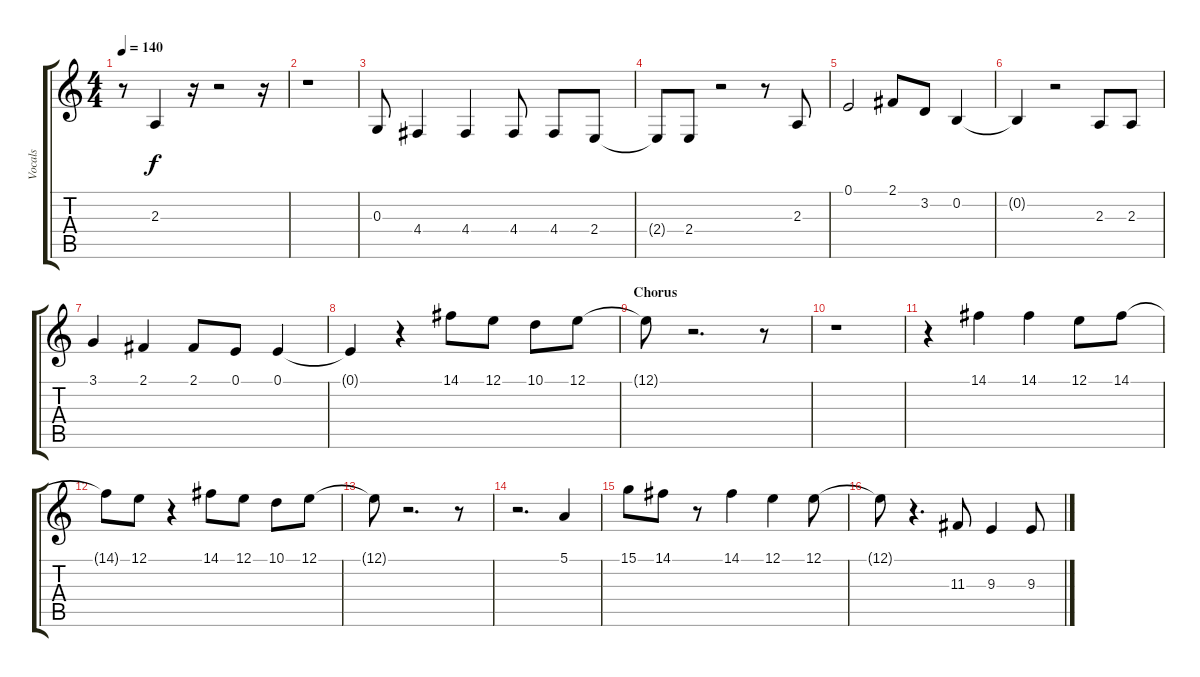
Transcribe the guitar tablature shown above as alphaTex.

\track ("Vocals" "Vocals") {instrument lead1square}
\staff {score tabs}
\tuning (E4 B3 G3 D3 A2 E2) {hide}
\ts (4 4)
\tempo 140
\clef g2
\ks c
r.8{dy f} 2.3.4 r.16 r.2 r.16 |
r.1 |
0.3.8 4.4.4 4.4.4 4.4.8 4.4.8 2.4.8 |
2.4{t}.8 2.4.8 r.2 r.8 2.3.8 |
0.1.2 2.1.8 3.2.8 0.2.4 |
0.2{t}.4 r.2 2.3.8 2.3.8 |
3.1.4 2.1.4 2.1.8 0.1.8 0.1.4 |
0.1{t}.4 r.4 14.1.8 12.1.8 10.1.8 12.1.8 |
\section ("" "Chorus")
12.1{t}.8 r.2{d} r.8 |
r.1 |
r.4 14.1.4 14.1.4 12.1.8 14.1.8 |
14.1{t}.8 12.1.8 r.4 14.1.8 12.1.8 10.1.8 12.1.8 |
12.1{t}.8 r.2{d} r.8 |
r.2{d} 5.1.4 |
15.1.8 14.1.8 r.8 14.1.4 12.1.4 12.1.8 |
12.1{t}.8 r.4{d} 11.3.8 9.3.4 9.3.8
